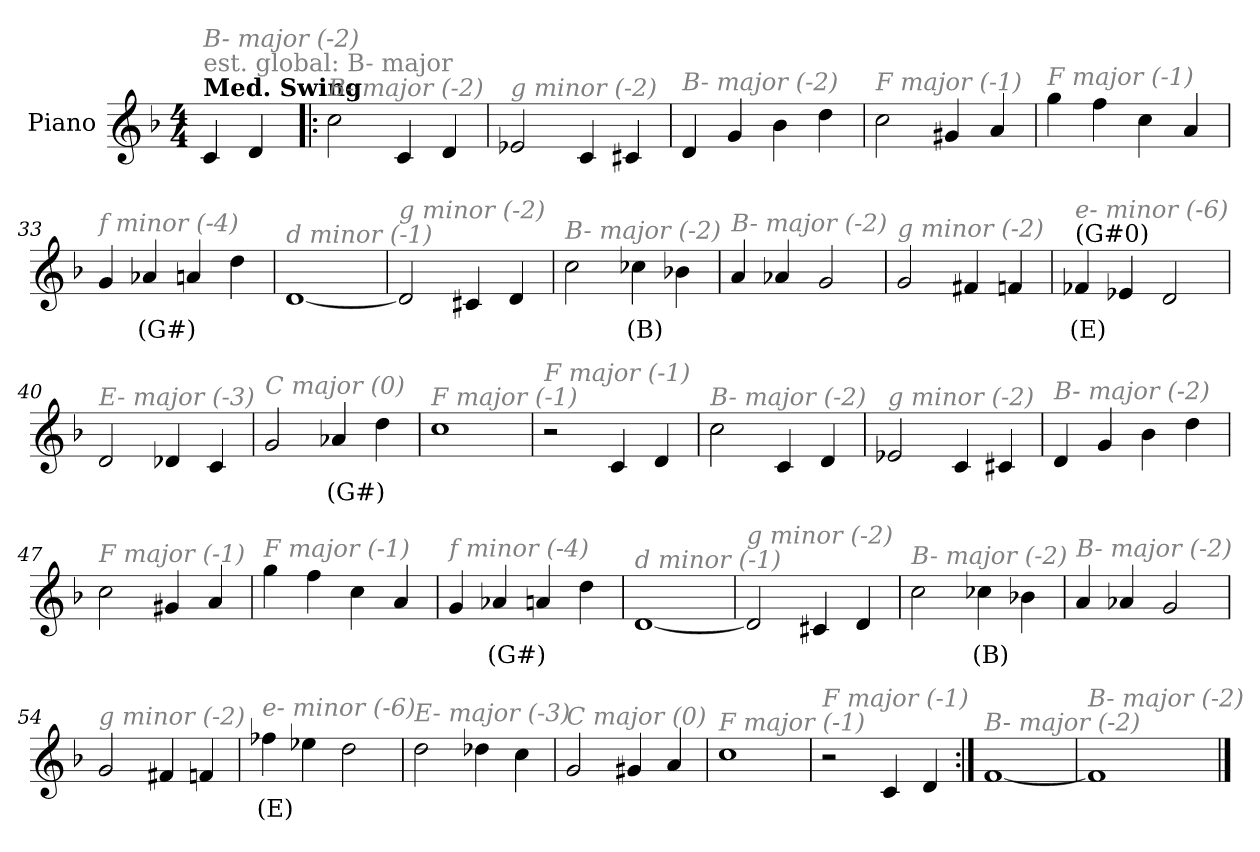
**kern	**text
*part1	*part1
*staff1	*staff1
*I"Piano	*
*I'Pno.	*
*clefG2	*
*k[b-]	*
*M4/4	*
=1	=1
!LO:TX:B:t=Med. Swing	!
!LO:TX:a:color=#808080:t=est. global&colon; B- major	!
!LO:TX:i:color=#808080:t=B- major (-2)	!
4c/	.
4d/	.
=28!|:	=28!|:
!LO:TX:i:color=#808080:t=B- major (-2)	!
2cc\	.
4c/	.
4d/	.
=29	=29
!LO:TX:i:color=#808080:t=g minor (-2)	!
2e-X/	.
4c/	.
4c#X/	.
=30	=30
!LO:TX:i:color=#808080:t=B- major (-2)	!
4d/	.
4g/	.
4b-\	.
4dd\	.
=31	=31
!LO:TX:i:color=#808080:t=F major (-1)	!
2cc\	.
4g#X/	.
4a/	.
!!LO:LB:g=z
=32	=32
!LO:TX:i:color=#808080:t=F major (-1)	!
4gg\	.
4ff\	.
4cc\	.
4a/	.
=33	=33
!LO:TX:i:color=#808080:t=f minor (-4)	!
4g/	.
4a-Xi/	(G#)
4a/	.
4dd\	.
=34	=34
!LO:TX:i:color=#808080:t=d minor (-1)	!
[1d	.
=35	=35
!LO:TX:i:color=#808080:t=g minor (-2)	!
2d/]	.
4c#X/	.
4d/	.
!!LO:LB:g=z
=36	=36
!LO:TX:i:color=#808080:t=B- major (-2)	!
2cc\	.
4cc-Xi\	(B)
4b-X\	.
=37	=37
!LO:TX:i:color=#808080:t=B- major (-2)	!
4a/	.
4a-X/	.
2g/	.
=38	=38
!LO:TX:i:color=#808080:t=g minor (-2)	!
2g/	.
4f#X/	.
4fn/	.
=39	=39
!LO:TX:a:t=(G#0)	!
!LO:TX:i:color=#808080:t=e- minor (-6)	!
4f-Xi/	(E)
4e-X/	.
2d/	.
!!LO:LB:g=z
=40	=40
!LO:TX:i:color=#808080:t=E- major (-3)	!
2d/	.
4d-X/	.
4c/	.
=41	=41
!LO:TX:i:color=#808080:t=C major (0)	!
2g/	.
4a-Xi/	(G#)
4dd\	.
=42	=42
!LO:TX:i:color=#808080:t=F major (-1)	!
1cc	.
=43	=43
!LO:TX:i:color=#808080:t=F major (-1)	!
2r	.
4c/	.
4d/	.
!!LO:LB:g=z
=44	=44
!LO:TX:i:color=#808080:t=B- major (-2)	!
2cc\	.
4c/	.
4d/	.
=45	=45
!LO:TX:i:color=#808080:t=g minor (-2)	!
2e-X/	.
4c/	.
4c#X/	.
=46	=46
!LO:TX:i:color=#808080:t=B- major (-2)	!
4d/	.
4g/	.
4b-\	.
4dd\	.
=47	=47
!LO:TX:i:color=#808080:t=F major (-1)	!
2cc\	.
4g#X/	.
4a/	.
!!LO:LB:g=z
=48	=48
!LO:TX:i:color=#808080:t=F major (-1)	!
4gg\	.
4ff\	.
4cc\	.
4a/	.
=49	=49
!LO:TX:i:color=#808080:t=f minor (-4)	!
4g/	.
4a-Xi/	(G#)
4a/	.
4dd\	.
=50	=50
!LO:TX:i:color=#808080:t=d minor (-1)	!
[1d	.
=51	=51
!LO:TX:i:color=#808080:t=g minor (-2)	!
2d/]	.
4c#X/	.
4d/	.
!!LO:LB:g=z
=52	=52
!LO:TX:i:color=#808080:t=B- major (-2)	!
2cc\	.
4cc-Xi\	(B)
4b-X\	.
=53	=53
!LO:TX:i:color=#808080:t=B- major (-2)	!
4a/	.
4a-X/	.
2g/	.
=54	=54
!LO:TX:i:color=#808080:t=g minor (-2)	!
2g/	.
4f#X/	.
4fn/	.
=55	=55
!LO:TX:i:color=#808080:t=e- minor (-6)	!
4ff-Xi\	(E)
4ee-X\	.
2dd\	.
!!LO:LB:g=z
=56	=56
!LO:TX:i:color=#808080:t=E- major (-3)	!
2dd\	.
4dd-X\	.
4cc\	.
=57	=57
!LO:TX:i:color=#808080:t=C major (0)	!
2g/	.
4g#X/	.
4a/	.
=58	=58
!LO:TX:i:color=#808080:t=F major (-1)	!
1cc	.
=59	=59
!LO:TX:i:color=#808080:t=F major (-1)	!
2r	.
4c/	.
4d/	.
=60:|!	=60:|!
!LO:TX:i:color=#808080:t=B- major (-2)	!
[1f	.
=61	=61
!LO:TX:i:color=#808080:t=B- major (-2)	!
1f]	.
==	==
*-	*-
